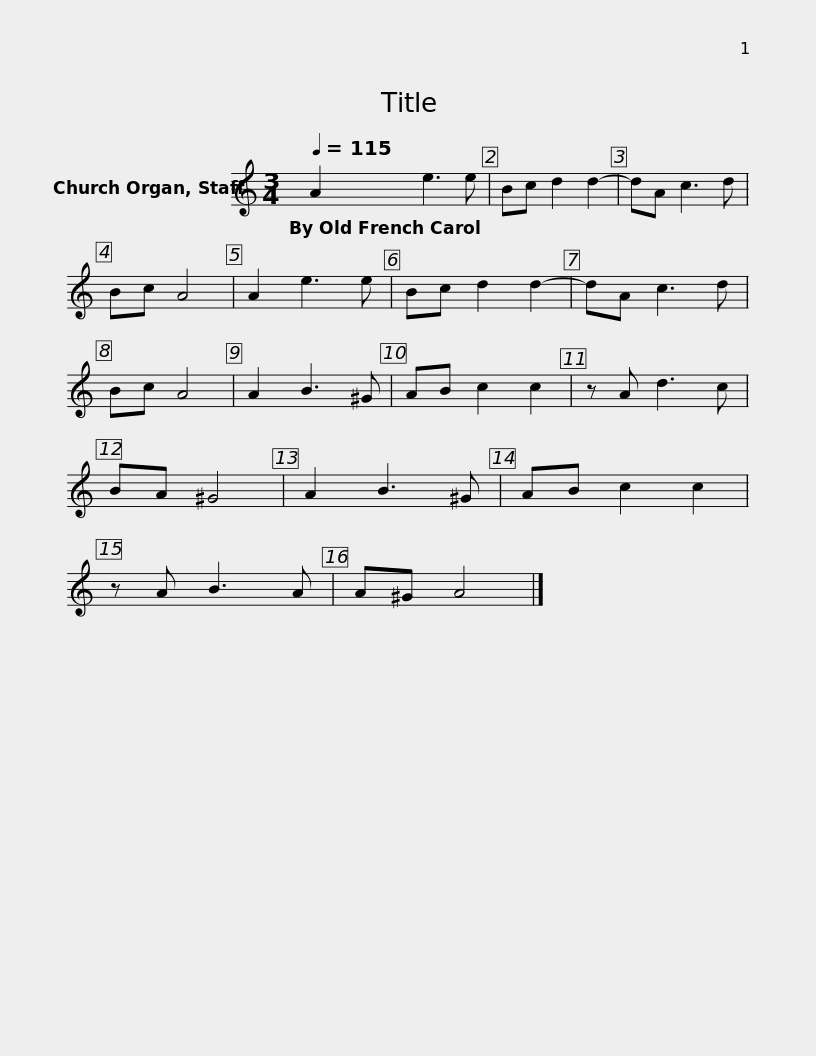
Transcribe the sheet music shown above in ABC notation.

X:1
L:1/8
Q:1/4=115
M:3/4
I:linebreak $
K:C
V:1 treble
V:1
 A2 e3 e | Bc d2 d2- | dA c3 d | Bc A4 | A2 e3 e | %5
 Bc d2 d2- | dA c3 d | Bc A4 | A2 B3 ^G | AB c2 c2 |$ %10
 z A d3 c | BA ^G4 | A2 B3 ^G | AB c2 c2 | z A B3 A | %15
 A^G A4 |] %16
